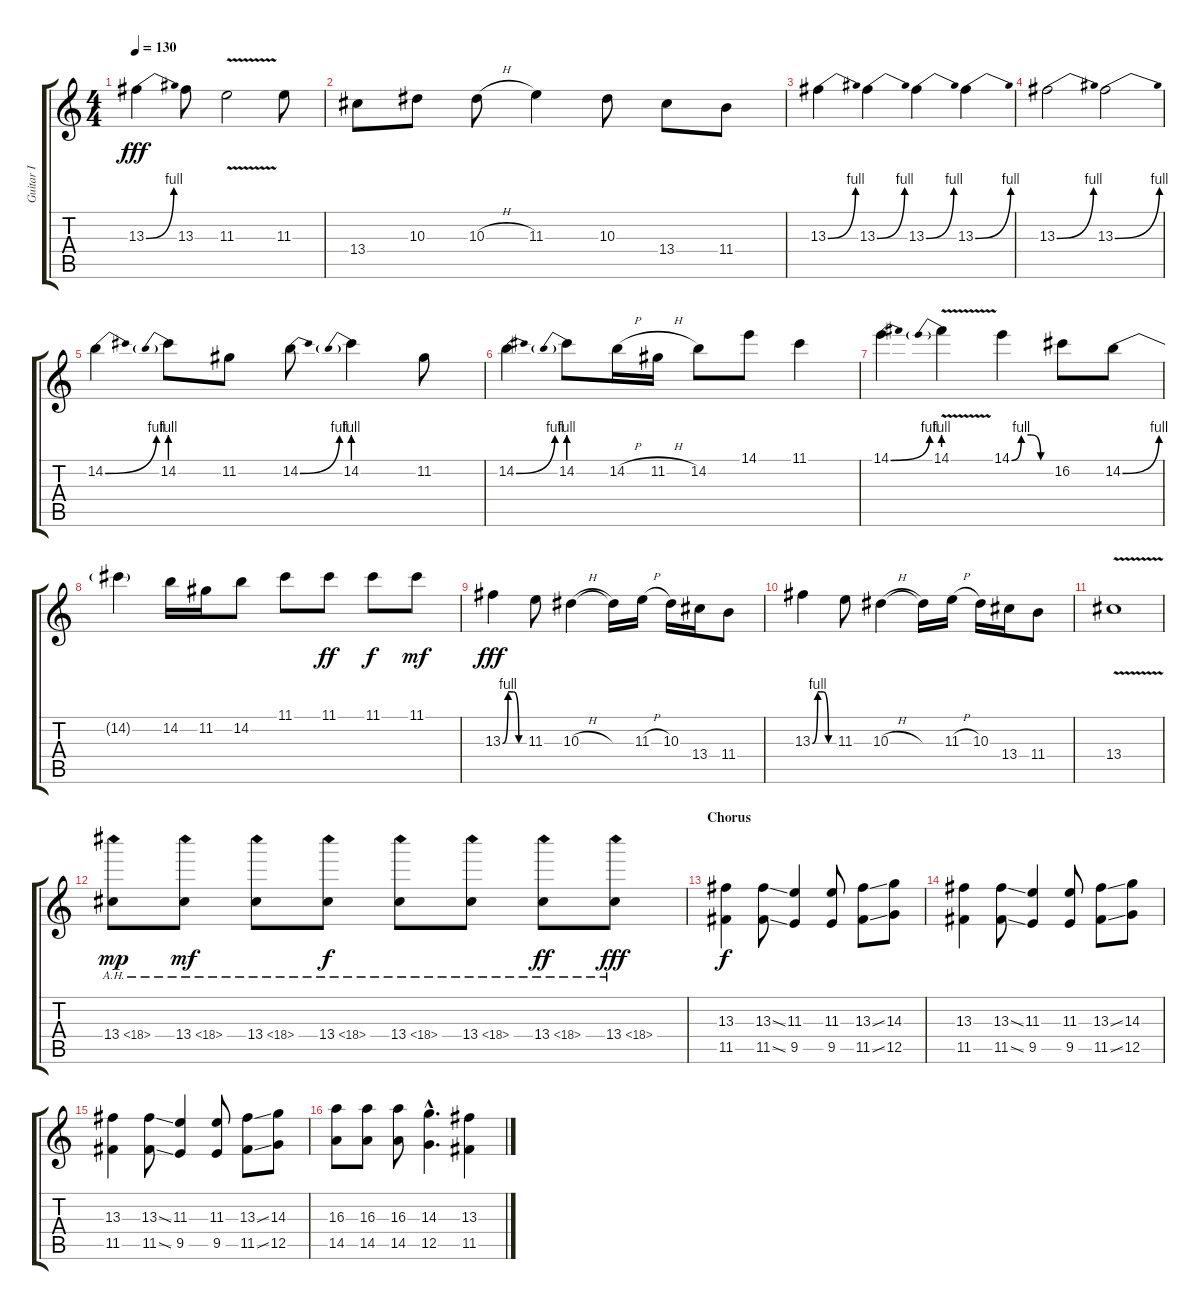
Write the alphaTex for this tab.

\track ("Guitar I" "Guitar I") {instrument distortionguitar}
\staff {score tabs}
\tuning (D4 A3 F3 C3 G2 D2) {hide}
\ts (4 4)
\tempo 130
\clef g2
\ks c
13.3{be (bend 0 0 60 4)}.4{dy fff} 13.3.8 11.3{v}.2 11.3.8 |
13.4.8 10.3.8 10.3{h}.8 11.3.4 10.3.8 13.4.8 11.4.8 |
13.3{be (bend 0 0 60 4)}.4 13.3{be (bend 0 0 60 4)}.4 13.3{be (bend 0 0 60 4)}.4 13.3{be (bend 0 0 60 4)}.4 |
13.3{be (bend 0 0 60 4)}.2 13.3{be (bend 0 0 60 4)}.2 |
14.2{be (bend 0 0 60 4)}.4 14.2{be (prebend 0 4 60 4)}.8 11.2.8 14.2{be (bend 0 0 60 4)}.8 14.2{be (prebend 0 4 60 4)}.4 11.2.8 |
14.2{be (bend 0 0 60 4)}.4 14.2{be (prebend 0 4 60 4)}.8 14.2{h}.16 11.2{h}.16 14.2.8 14.1.8 11.1.4 |
14.1{be (bend 0 0 60 4)}.4 14.1{be (prebend 0 4 60 4) v}.4 14.1{be (custom 0 0 15 4 30 4 45 0 60 0)}.4 16.2.8 14.2{be (bend 0 0 60 4)}.8 |
14.2{t}.4 14.2.16 11.2.16 14.2.8 11.1.8 11.1.8{dy ff} 11.1.8{dy f} 11.1.8{dy mf} |
13.3{be (custom 0 0 15 4 30 4 45 0 60 0)}.4{dy fff} 11.3.8 10.3{h}.4 10.3{t}.16 11.3{h}.16 10.3.16 13.4.16 11.4.8 |
13.3{be (custom 0 0 15 4 30 4 45 0 60 0)}.4 11.3.8 10.3{h}.4 10.3{t}.16 11.3{h}.16 10.3.16 13.4.16 11.4.8 |
13.4{v}.1{volume 8} |
13.4{ah 5}.8{dy mp volume 12} 13.4{ah 5}.8{dy mf} 13.4{ah 5}.8 13.4{ah 5}.8{dy f} 13.4{ah 5}.8 13.4{ah 5}.8 13.4{ah 5}.8{dy ff} 13.4{ah 5}.8{dy fff} |
\section ("" "Chorus")
(13.3 11.5).4{dy f} (13.3{ss} 11.5{ss}).8 (11.3 9.5).4 (11.3 9.5).8 (13.3{ss} 11.5{ss}).8 (14.3 12.5).8 |
(13.3 11.5).4 (13.3{ss} 11.5{ss}).8 (11.3 9.5).4 (11.3 9.5).8 (13.3{ss} 11.5{ss}).8 (14.3 12.5).8 |
(13.3 11.5).4 (13.3{ss} 11.5{ss}).8 (11.3 9.5).4 (11.3 9.5).8 (13.3{ss} 11.5{ss}).8 (14.3 12.5).8 |
(16.3 14.5).8 (16.3 14.5).8 (16.3 14.5).8 (14.3{hac} 12.5{hac}).4{d} (13.3 11.5).4
